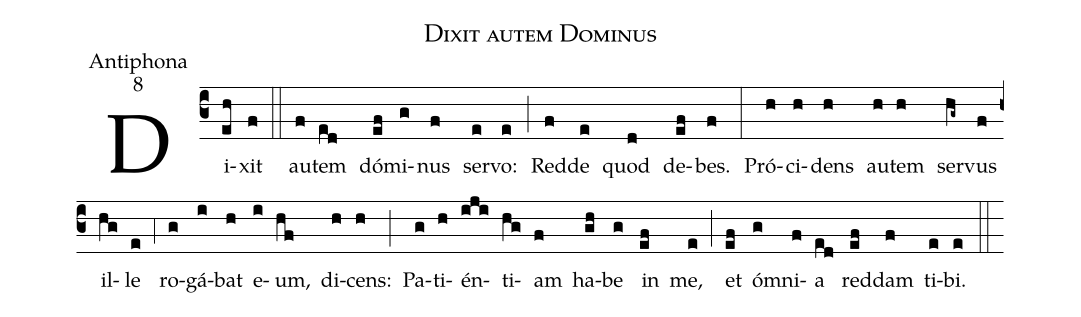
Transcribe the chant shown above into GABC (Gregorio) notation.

name:Dixit autem Dominus;
office-part:Antiphona;
mode:8;
%%
(c3) Di(eh)xit(f) (::)
au(f)tem(ed) dó(ef)mi(g)nus(f) ser(e)vo:(e) (;) Red(f)de(e) quod(d) de(ef)bes.(f) (:)
Pró(h)ci(h)dens(h) au(h)tem(h) ser(hg~)vus(f) il(hg)le(e) (,4) ro(g)gá(i)bat(h) e(i)um,(hf) di(h)cens:(h) (;) Pa(g)ti(h)én(iji)ti(hg)am(f) ha(gh)be(g) in(ef) me,(e) (;) et(ef) ó(g)mni(f)a(ed) red(ef)dam(f) ti(e)bi.(e) (::)
